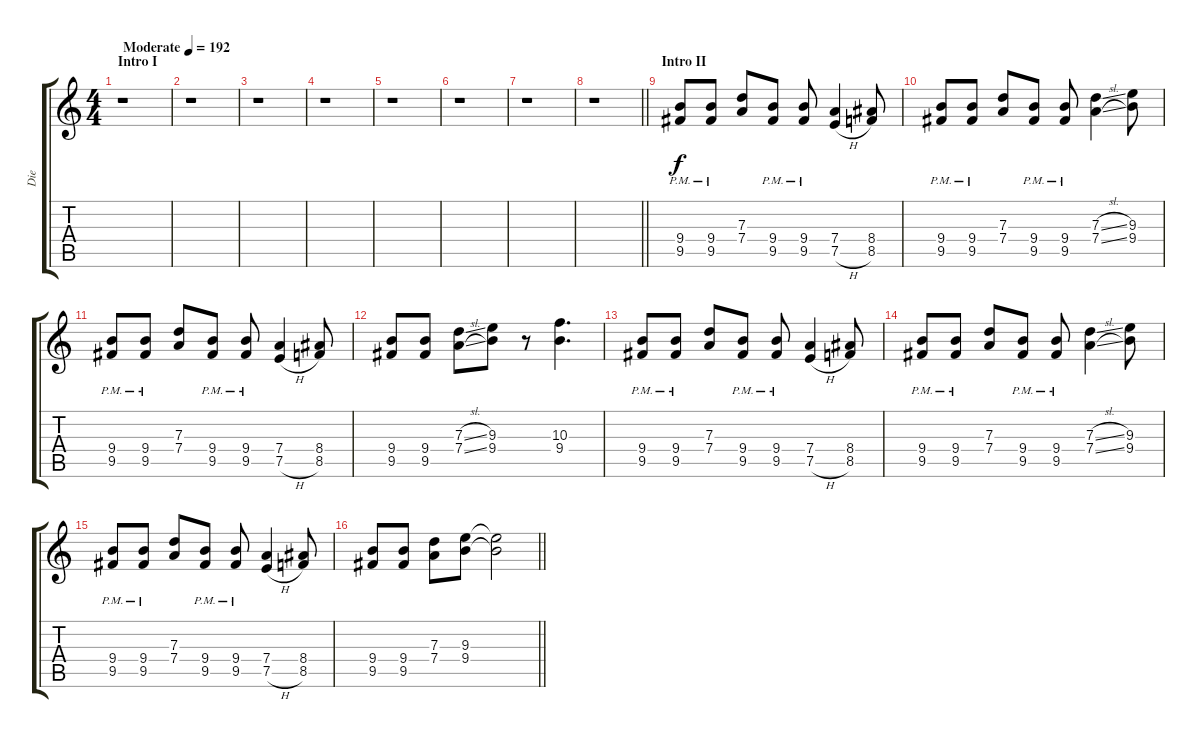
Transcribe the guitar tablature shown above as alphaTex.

\track ("Die" "Die") {instrument distortionguitar}
\staff {score tabs}
\tuning (E4 B3 G3 D3 A2 E2) {hide}
\ts (4 4)
\section ("" "Intro I")
\tempo (192 "Moderate")
\clef g2
\ks c
r.1{dy f instrument distortionguitar} |
r.1 |
r.1 |
r.1 |
r.1 |
r.1 |
r.1 |
\barLineRight lightlight
r.1 |
\section ("" "Intro II")
(9.4{pm} 9.5{pm}).8 (9.4{pm} 9.5{pm}).8 (7.3 7.4).8 (9.4{pm} 9.5{pm}).8 (9.4{pm} 9.5{pm}).8 (7.4 7.5{h}).4 (8.4 8.5).8 |
(9.4{pm} 9.5{pm}).8 (9.4{pm} 9.5{pm}).8 (7.3 7.4).8 (9.4{pm} 9.5{pm}).8 (9.4{pm} 9.5{pm}).8 (7.3{sl} 7.4{sl}).4 (9.3 9.4).8 |
(9.4{pm} 9.5{pm}).8 (9.4{pm} 9.5{pm}).8 (7.3 7.4).8 (9.4{pm} 9.5{pm}).8 (9.4{pm} 9.5{pm}).8 (7.4 7.5{h}).4 (8.4 8.5).8 |
(9.4 9.5).8 (9.4 9.5).8 (7.3{sl} 7.4{sl}).8 (9.3 9.4).8 r.8 (10.3 9.4).4{d} |
(9.4{pm} 9.5{pm}).8 (9.4{pm} 9.5{pm}).8 (7.3 7.4).8 (9.4{pm} 9.5{pm}).8 (9.4{pm} 9.5{pm}).8 (7.4 7.5{h}).4 (8.4 8.5).8 |
(9.4{pm} 9.5{pm}).8 (9.4{pm} 9.5{pm}).8 (7.3 7.4).8 (9.4{pm} 9.5{pm}).8 (9.4{pm} 9.5{pm}).8 (7.3{sl} 7.4{sl}).4 (9.3 9.4).8 |
(9.4{pm} 9.5{pm}).8 (9.4{pm} 9.5{pm}).8 (7.3 7.4).8 (9.4{pm} 9.5{pm}).8 (9.4{pm} 9.5{pm}).8 (7.4 7.5{h}).4 (8.4 8.5).8 |
\barLineRight lightlight
(9.4 9.5).8 (9.4 9.5).8 (7.3 7.4).8 (9.3 9.4).8 (9.3{t} 9.4{t}).2
